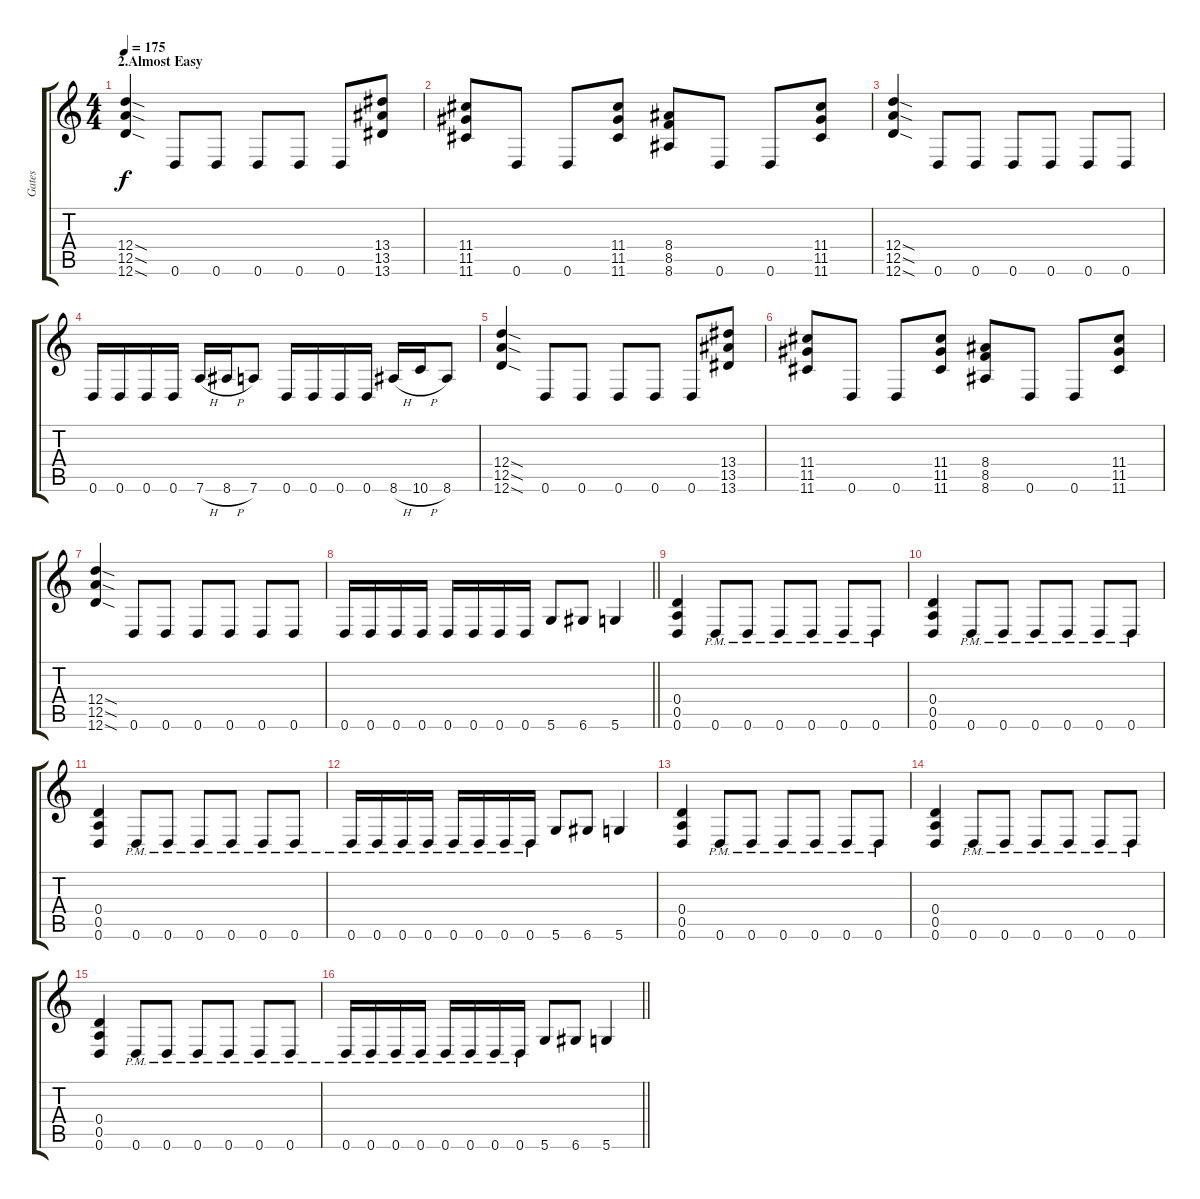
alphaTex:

\track ("Gates" "Gates") {instrument distortionguitar}
\staff {score tabs}
\tuning (E4 B3 G3 D3 A2 D2) {hide}
\ts (4 4)
\section ("" "2.Almost Easy")
\tempo 175
\clef g2
\ks c
(12.4{sod} 12.5{sod} 12.6{sod}).4{dy f balance 16} 0.6.8 0.6.8 0.6.8 0.6.8 0.6.8 (13.4 13.5 13.6).8 |
(11.4 11.5 11.6).8 0.6.8 0.6.8 (11.4 11.5 11.6).8 (8.4 8.5 8.6).8 0.6.8 0.6.8 (11.4 11.5 11.6).8 |
(12.4{sod} 12.5{sod} 12.6{sod}).4 0.6.8 0.6.8 0.6.8 0.6.8 0.6.8 0.6.8 |
0.6.16 0.6.16 0.6.16 0.6.16 7.6{h}.16 8.6{h}.16 7.6.8 0.6.16 0.6.16 0.6.16 0.6.16 8.6{h}.16 10.6{h}.16 8.6.8 |
(12.4{sod} 12.5{sod} 12.6{sod}).4 0.6.8 0.6.8 0.6.8 0.6.8 0.6.8 (13.4 13.5 13.6).8 |
(11.4 11.5 11.6).8 0.6.8 0.6.8 (11.4 11.5 11.6).8 (8.4 8.5 8.6).8 0.6.8 0.6.8 (11.4 11.5 11.6).8 |
(12.4{sod} 12.5{sod} 12.6{sod}).4 0.6.8 0.6.8 0.6.8 0.6.8 0.6.8 0.6.8 |
\barLineRight lightlight
0.6.16 0.6.16 0.6.16 0.6.16 0.6.16 0.6.16 0.6.16 0.6.16 5.6.8 6.6.8 5.6.4 |
(0.4 0.5 0.6).4 0.6{pm}.8 0.6{pm}.8 0.6{pm}.8 0.6{pm}.8 0.6{pm}.8 0.6{pm}.8 |
(0.4 0.5 0.6).4 0.6{pm}.8 0.6{pm}.8 0.6{pm}.8 0.6{pm}.8 0.6{pm}.8 0.6{pm}.8 |
(0.4 0.5 0.6).4 0.6{pm}.8 0.6{pm}.8 0.6{pm}.8 0.6{pm}.8 0.6{pm}.8 0.6{pm}.8 |
0.6{pm}.16 0.6{pm}.16 0.6{pm}.16 0.6{pm}.16 0.6{pm}.16 0.6{pm}.16 0.6{pm}.16 0.6{pm}.16 5.6.8 6.6.8 5.6.4 |
(0.4 0.5 0.6).4 0.6{pm}.8 0.6{pm}.8 0.6{pm}.8 0.6{pm}.8 0.6{pm}.8 0.6{pm}.8 |
(0.4 0.5 0.6).4 0.6{pm}.8 0.6{pm}.8 0.6{pm}.8 0.6{pm}.8 0.6{pm}.8 0.6{pm}.8 |
(0.4 0.5 0.6).4 0.6{pm}.8 0.6{pm}.8 0.6{pm}.8 0.6{pm}.8 0.6{pm}.8 0.6{pm}.8 |
\barLineRight lightlight
0.6{pm}.16 0.6{pm}.16 0.6{pm}.16 0.6{pm}.16 0.6{pm}.16 0.6{pm}.16 0.6{pm}.16 0.6{pm}.16 5.6.8 6.6.8 5.6.4
